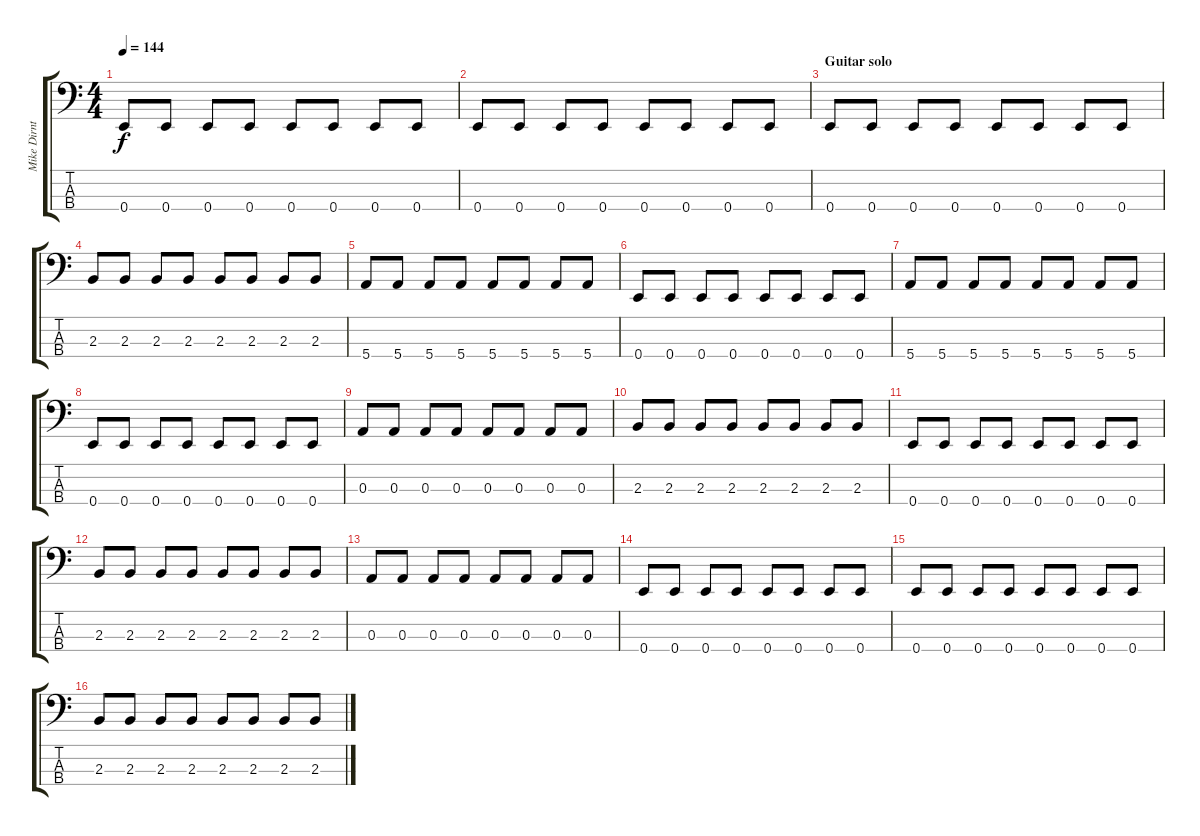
\track ("Mike Dirnt" "Mike Dirnt") {instrument electricbassfinger}
\staff {score tabs}
\tuning (G2 D2 A1 E1) {hide}
\ts (4 4)
\tempo 144
\clef f4
\ks c
0.4.8{dy f} 0.4.8 0.4.8 0.4.8 0.4.8 0.4.8 0.4.8 0.4.8 |
0.4.8 0.4.8 0.4.8 0.4.8 0.4.8 0.4.8 0.4.8 0.4.8 |
\section ("" "Guitar solo")
0.4.8 0.4.8 0.4.8 0.4.8 0.4.8 0.4.8 0.4.8 0.4.8 |
2.3.8 2.3.8 2.3.8 2.3.8 2.3.8 2.3.8 2.3.8 2.3.8 |
5.4.8 5.4.8 5.4.8 5.4.8 5.4.8 5.4.8 5.4.8 5.4.8 |
0.4.8 0.4.8 0.4.8 0.4.8 0.4.8 0.4.8 0.4.8 0.4.8 |
5.4.8 5.4.8 5.4.8 5.4.8 5.4.8 5.4.8 5.4.8 5.4.8 |
0.4.8 0.4.8 0.4.8 0.4.8 0.4.8 0.4.8 0.4.8 0.4.8 |
0.3.8 0.3.8 0.3.8 0.3.8 0.3.8 0.3.8 0.3.8 0.3.8 |
2.3.8 2.3.8 2.3.8 2.3.8 2.3.8 2.3.8 2.3.8 2.3.8 |
0.4.8 0.4.8 0.4.8 0.4.8 0.4.8 0.4.8 0.4.8 0.4.8 |
2.3.8 2.3.8 2.3.8 2.3.8 2.3.8 2.3.8 2.3.8 2.3.8 |
0.3.8 0.3.8 0.3.8 0.3.8 0.3.8 0.3.8 0.3.8 0.3.8 |
0.4.8 0.4.8 0.4.8 0.4.8 0.4.8 0.4.8 0.4.8 0.4.8 |
0.4.8 0.4.8 0.4.8 0.4.8 0.4.8 0.4.8 0.4.8 0.4.8 |
2.3.8 2.3.8 2.3.8 2.3.8 2.3.8 2.3.8 2.3.8 2.3.8
